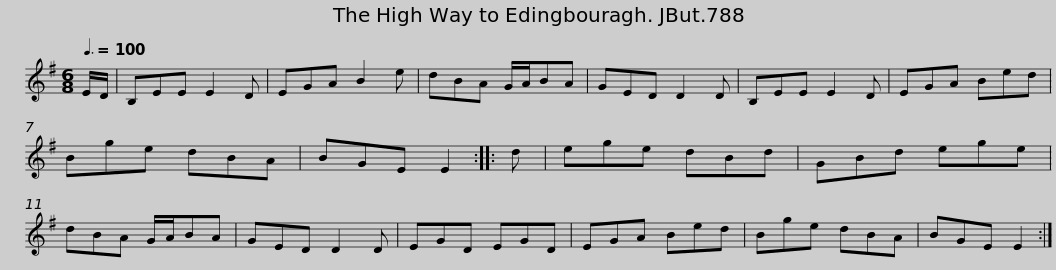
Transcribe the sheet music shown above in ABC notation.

X:1
L:1/8
Q:3/8=100
M:6/8
I:linebreak $
K:Emin
V:1 treble
V:1
 E/D/ | B,EE E2 D | EGA B2 e | dBA G/A/BA | GED D2 D | %5
 B,EE E2 D | EGA Bed | Bge dBA |$ BGE E2 :: d | %10
 ege dBd | GBd ege | dBA G/A/BA | GED D2 D | EGD EGD | %15
 EGA Bed |$ Bge dBA | BGE E2 :| %18
